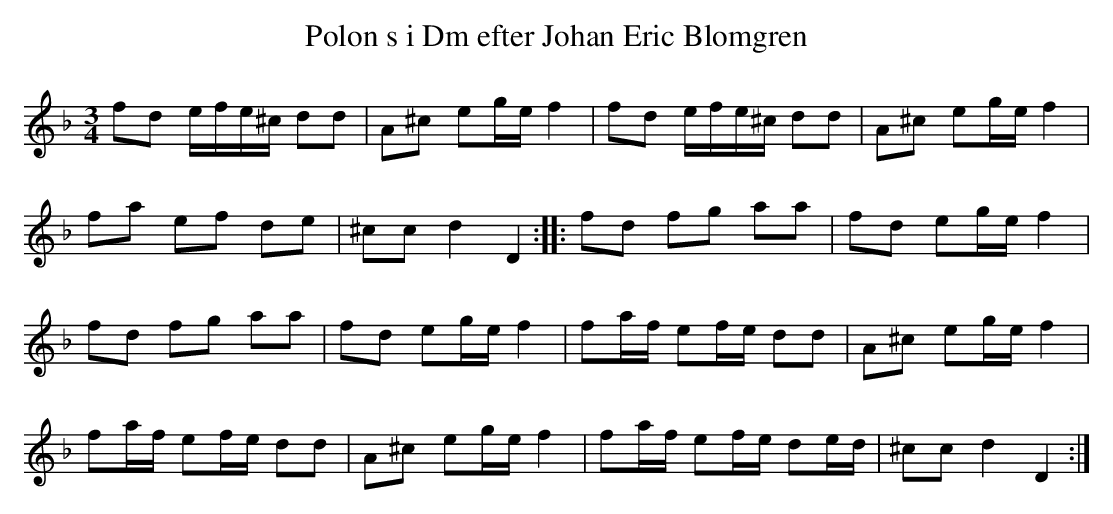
X:1
T:Polon s i Dm efter Johan Eric Blomgren
M:3/4
L:1/16
K:Dm
f2d2 efe^c d2d2 | A2^c2 e2ge f4 | f2d2 efe^c d2d2 | A2^c2 e2ge f4 |
f2a2 e2f2 d2e2 | ^c2c2 d4 D4 :: f2d2 f2g2 a2a2 | f2d2 e2ge f4 |
f2d2 f2g2 a2a2 | f2d2 e2ge f4 | f2af e2fe d2d2 | A2^c2 e2ge f4 |
f2af e2fe d2d2 | A2^c2 e2ge f4 | f2af e2fe d2ed | ^c2c2 d4 D4 :|
